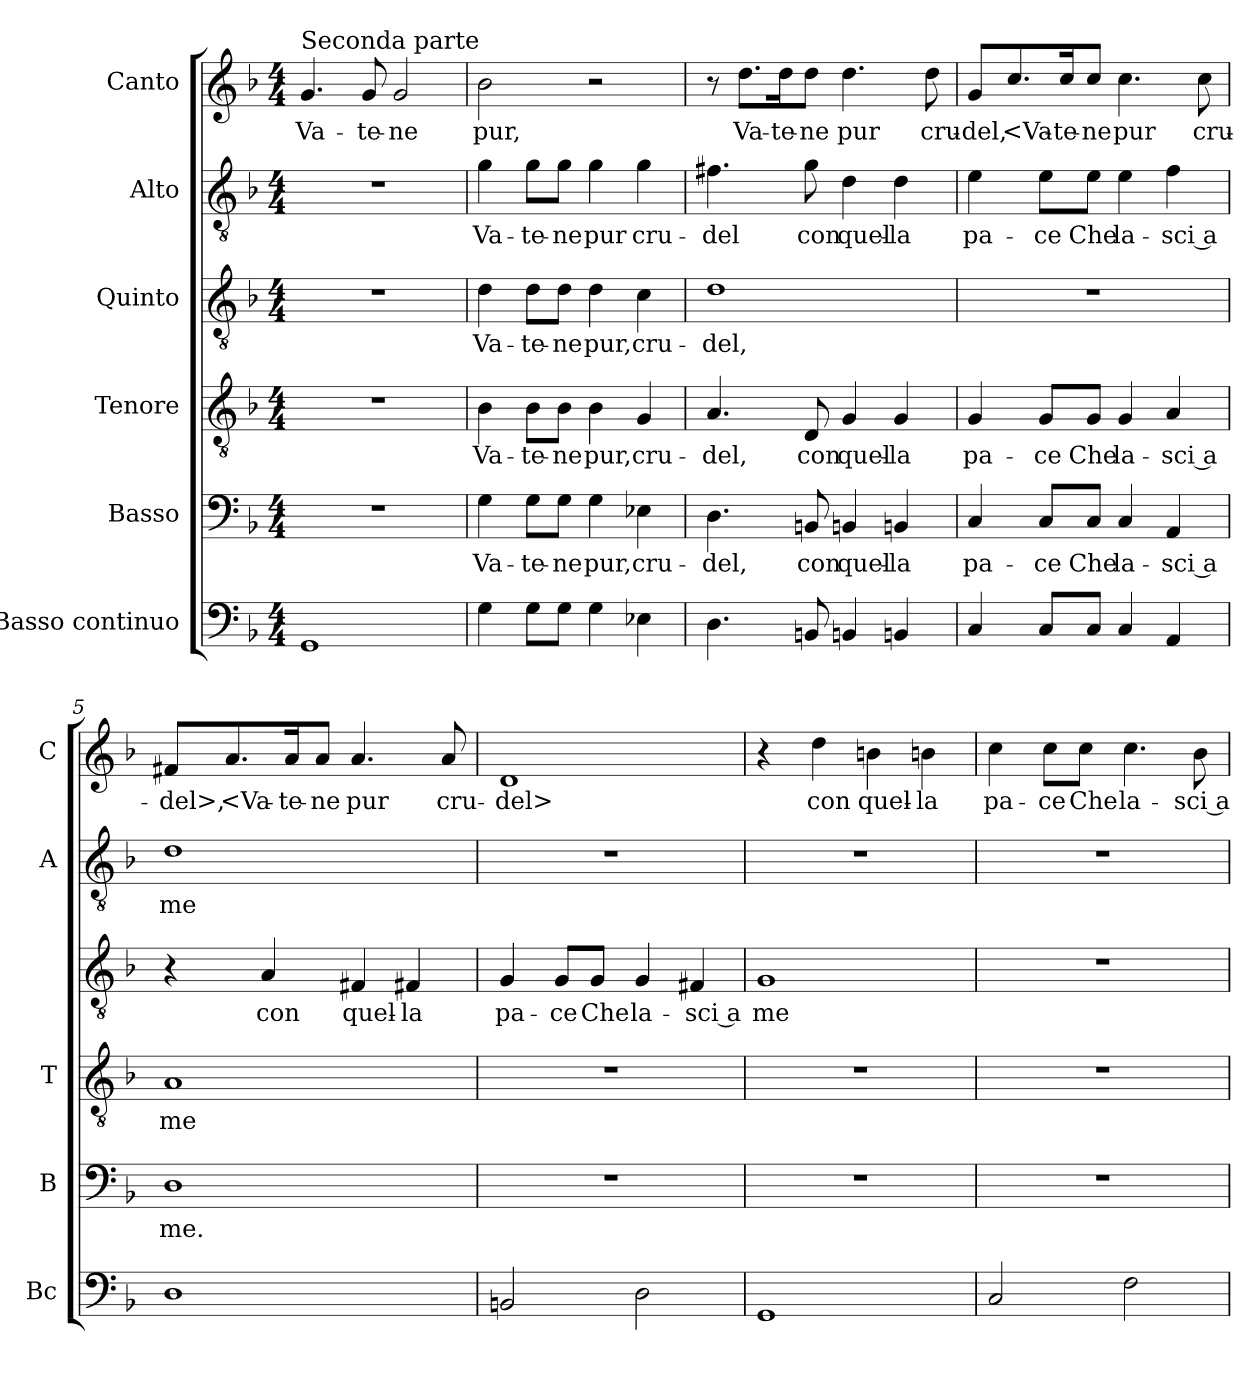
**kern	**kern	**text	**kern	**text	**kern	**text	**kern	**text	**kern	**text
*part6	*part5	*part5	*part4	*part4	*part3	*part3	*part2	*part2	*part1	*part1
*staff6	*staff5	*staff5	*staff4	*staff4	*staff3	*staff3	*staff2	*staff2	*staff1	*staff1
*I"Basso continuo	*I"Basso	*	*I"Tenore	*	*I"Quinto	*	*I"Alto	*	*I"Canto	*
*I'Bc	*I'B	*	*I'T	*	*	*	*I'A	*	*I'C	*
*clefF4	*clefF4	*	*clefGv2	*	*clefGv2	*	*clefGv2	*	*clefG2	*
*k[b-]	*k[b-]	*	*k[b-]	*	*k[b-]	*	*k[b-]	*	*k[b-]	*
*F:	*F:	*	*F:	*	*F:	*	*F:	*	*F:	*
*M4/4	*M4/4	*	*M4/4	*	*M4/4	*	*M4/4	*	*M4/4	*
=1	=1	=1	=1	=1	=1	=1	=1	=1	=1	=1
!	!	!	!	!	!	!	!	!	!LO:TX:a:t=Seconda parte	!
1GG	1r	.	1r	.	1r	.	1r	.	4.g	Va-
.	.	.	.	.	.	.	.	.	8g	-te-
.	.	.	.	.	.	.	.	.	2g	-ne
=2	=2	=2	=2	=2	=2	=2	=2	=2	=2	=2
4G	4G	Va-	4B-	Va-	4d	Va-	4g	Va-	2b-	pur,
8GL	8GL	-te-	8B-L	-te-	8dL	-te-	8gL	-te-	.	.
8GJ	8GJ	-ne	8B-J	-ne	8dJ	-ne	8gJ	-ne	.	.
4G	4G	pur,	4B-	pur,	4d	pur,	4g	pur	2r	.
4E-X	4E-X	cru-	4G	cru-	4c	cru-	4g	cru-	.	.
=3	=3	=3	=3	=3	=3	=3	=3	=3	=3	=3
4.D	4.D	-del,	4.A	-del,	1d	-del,	4.f#X	-del	8r	.
.	.	.	.	.	.	.	.	.	8.ddL	Va-
.	.	.	.	.	.	.	.	.	16ddK	-te-
8BBn	8BBn	con	8D	con	.	.	8g	con	8ddJ	-ne
4BBn	4BBn	quel-	4G	quel-	.	.	4d	quel-	4.dd	pur
4BBn	4BBn	-la	4G	-la	.	.	4d	-la	.	.
.	.	.	.	.	.	.	.	.	8dd	cru-
=4	=4	=4	=4	=4	=4	=4	=4	=4	=4	=4
4C	4C	pa-	4G	pa-	1r	.	4e	pa-	8gL	-del,
.	.	.	.	.	.	.	.	.	8.cc	<Va-
8CL	8CL	-ce	8GL	-ce	.	.	8eL	-ce	.	.
.	.	.	.	.	.	.	.	.	16ccK	-te-
8CJ	8CJ	Che	8GJ	Che	.	.	8eJ	Che	8ccJ	-ne
4C	4C	la-	4G	la-	.	.	4e	la-	4.cc	pur
4AA	4AA	-sci a	4A	-sci a	.	.	4f	-sci a	.	.
.	.	.	.	.	.	.	.	.	8cc	cru-
=5	=5	=5	=5	=5	=5	=5	=5	=5	=5	=5
1D	1D	me.	1A	me	4r	.	1d	me	8f#XL	-del>,
.	.	.	.	.	.	.	.	.	8.a	<Va-
.	.	.	.	.	4A	con	.	.	.	.
.	.	.	.	.	.	.	.	.	16aK	-te-
.	.	.	.	.	.	.	.	.	8aJ	-ne
.	.	.	.	.	4F#X	quel-	.	.	4.a	pur
.	.	.	.	.	4F#X	-la	.	.	.	.
.	.	.	.	.	.	.	.	.	8a	cru-
=6	=6	=6	=6	=6	=6	=6	=6	=6	=6	=6
2BBn	1r	.	1r	.	4G	pa-	1r	.	1d	-del>
.	.	.	.	.	8GL	-ce	.	.	.	.
.	.	.	.	.	8GJ	Che	.	.	.	.
2D	.	.	.	.	4G	la-	.	.	.	.
.	.	.	.	.	4F#X	-sci a	.	.	.	.
=7	=7	=7	=7	=7	=7	=7	=7	=7	=7	=7
1GG	1r	.	1r	.	1G	me	1r	.	4r	.
.	.	.	.	.	.	.	.	.	4dd	con
.	.	.	.	.	.	.	.	.	4bn	quel-
.	.	.	.	.	.	.	.	.	4bn	-la
=8	=8	=8	=8	=8	=8	=8	=8	=8	=8	=8
2C	1r	.	1r	.	1r	.	1r	.	4cc	pa-
.	.	.	.	.	.	.	.	.	8ccL	-ce
.	.	.	.	.	.	.	.	.	8ccJ	Che
2F	.	.	.	.	.	.	.	.	4.cc	la-
.	.	.	.	.	.	.	.	.	8b-	-sci a
=	=	=	=	=	=	=	=	=	=	=
*-	*-	*-	*-	*-	*-	*-	*-	*-	*-	*-
